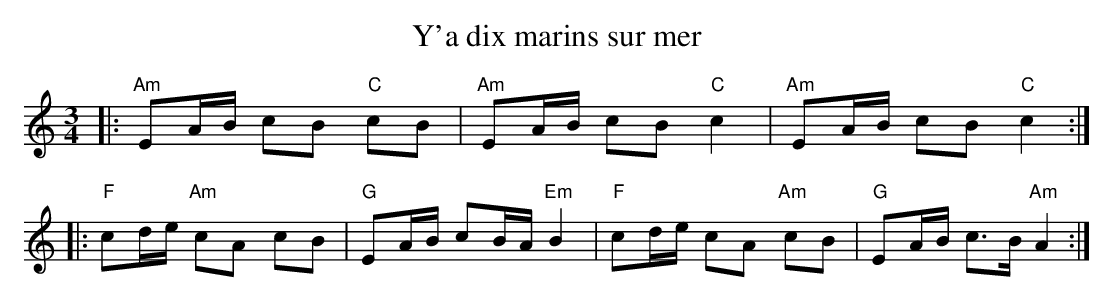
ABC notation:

X:1
T:Y'a dix marins sur mer
L:1/8
M:3/4
K:A minor
|: "Am"EA/B/ cB "C"cB | "Am"EA/B/ cB "C"c2 | "Am"EA/B/ cB "C"c2 :|
|: "F"cd/e/ "Am"cA cB | "G"EA/B/ cB/A/ "Em"B2 | "F"cd/e/ cA "Am"cB | "G"EA/B/ c>B "Am"A2 :|
